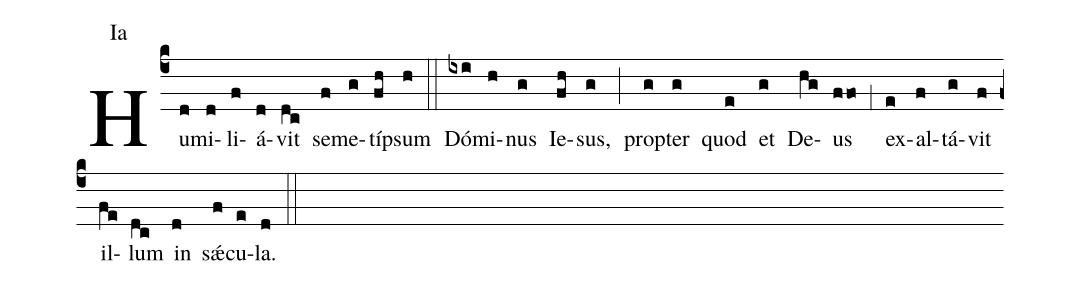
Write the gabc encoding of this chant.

annotation: Ia;
%%
(c4)Hu(d)mi(d)li(f)á(d)vit(dc) se(f)me(g)tí(fh)psum(h) (::) Dó(ixi)mi(h)nus(g) Ie(fh)sus,(g) (;) prop(g)ter(g) quod(e) et(g) De(hg)us(ffo) (,1) ex(e)al(f)tá(g)vit(f) il(fe)lum(dc) in(d) sǽ(f)cu(e)la.(d) (::)
